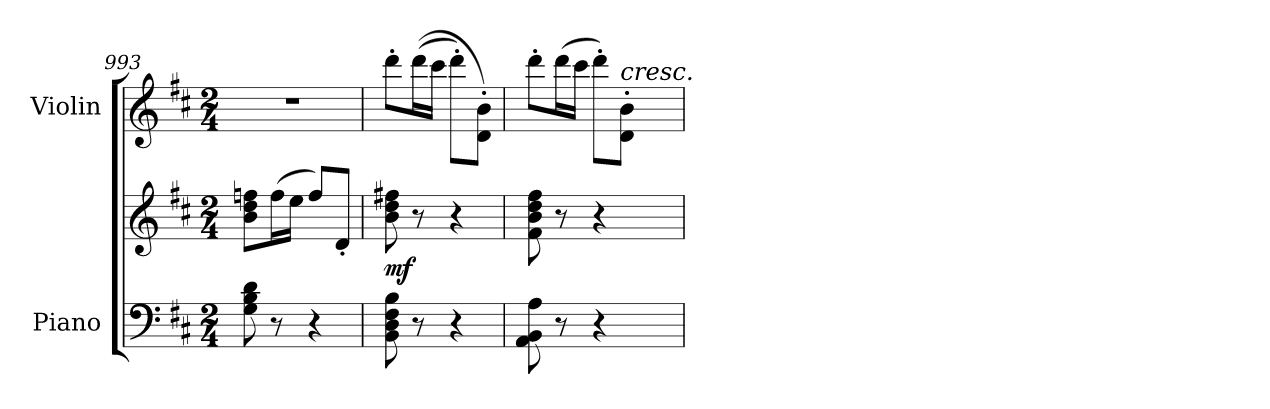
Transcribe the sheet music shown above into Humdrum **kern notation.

**kern	**kern	**dynam	**kern
*part2	*part2	*part2	*part1
*staff3	*staff2	*staff2/3	*staff1
*I"Piano	*	*	*I"Violin
*I'Pno.	*	*	*I'Vln.
*clefF4	*clefG2	*	*clefG2
*k[f#c#]	*k[f#c#]	*	*k[f#c#]
*M2/4	*M2/4	*	*M2/4
=993	=993	=993	=993
8G\ 8B\ 8d\	8b\ 8dd\ 8ffn\L	.	2r
8r	(16ff\L	.	.
.	16ee\JJ	.	.
4r	8ff/L)	.	.
.	8d'/J	.	.
=994	=994	=994	=994
!	!	!LO:DY:b	!
8BB\ 8D\ 8F#\ 8B\	8b\ 8dd\ 8ff#X\	mf	8ddd'\L
8r	8r	.	((16ddd\L
.	.	.	16ccc#\JJ
4r	4r	.	8ddd'\L)
.	.	.	8d\' 8b\'J)
!!LO:LB:g=z
=995	=995	=995	=995
8AA\ 8BB\ 8A\	8f#\ 8b\ 8dd\ 8ff#\	.	8ddd'\L
8r	8r	.	(16ddd\L
.	.	.	16ccc#\JJ
4r	4r	.	8ddd'\L)
!	!	!	!LO:TX:a:i:t=cresc.
.	.	.	8d\' 8b\'J
=	=	=	=
*-	*-	*-	*-
